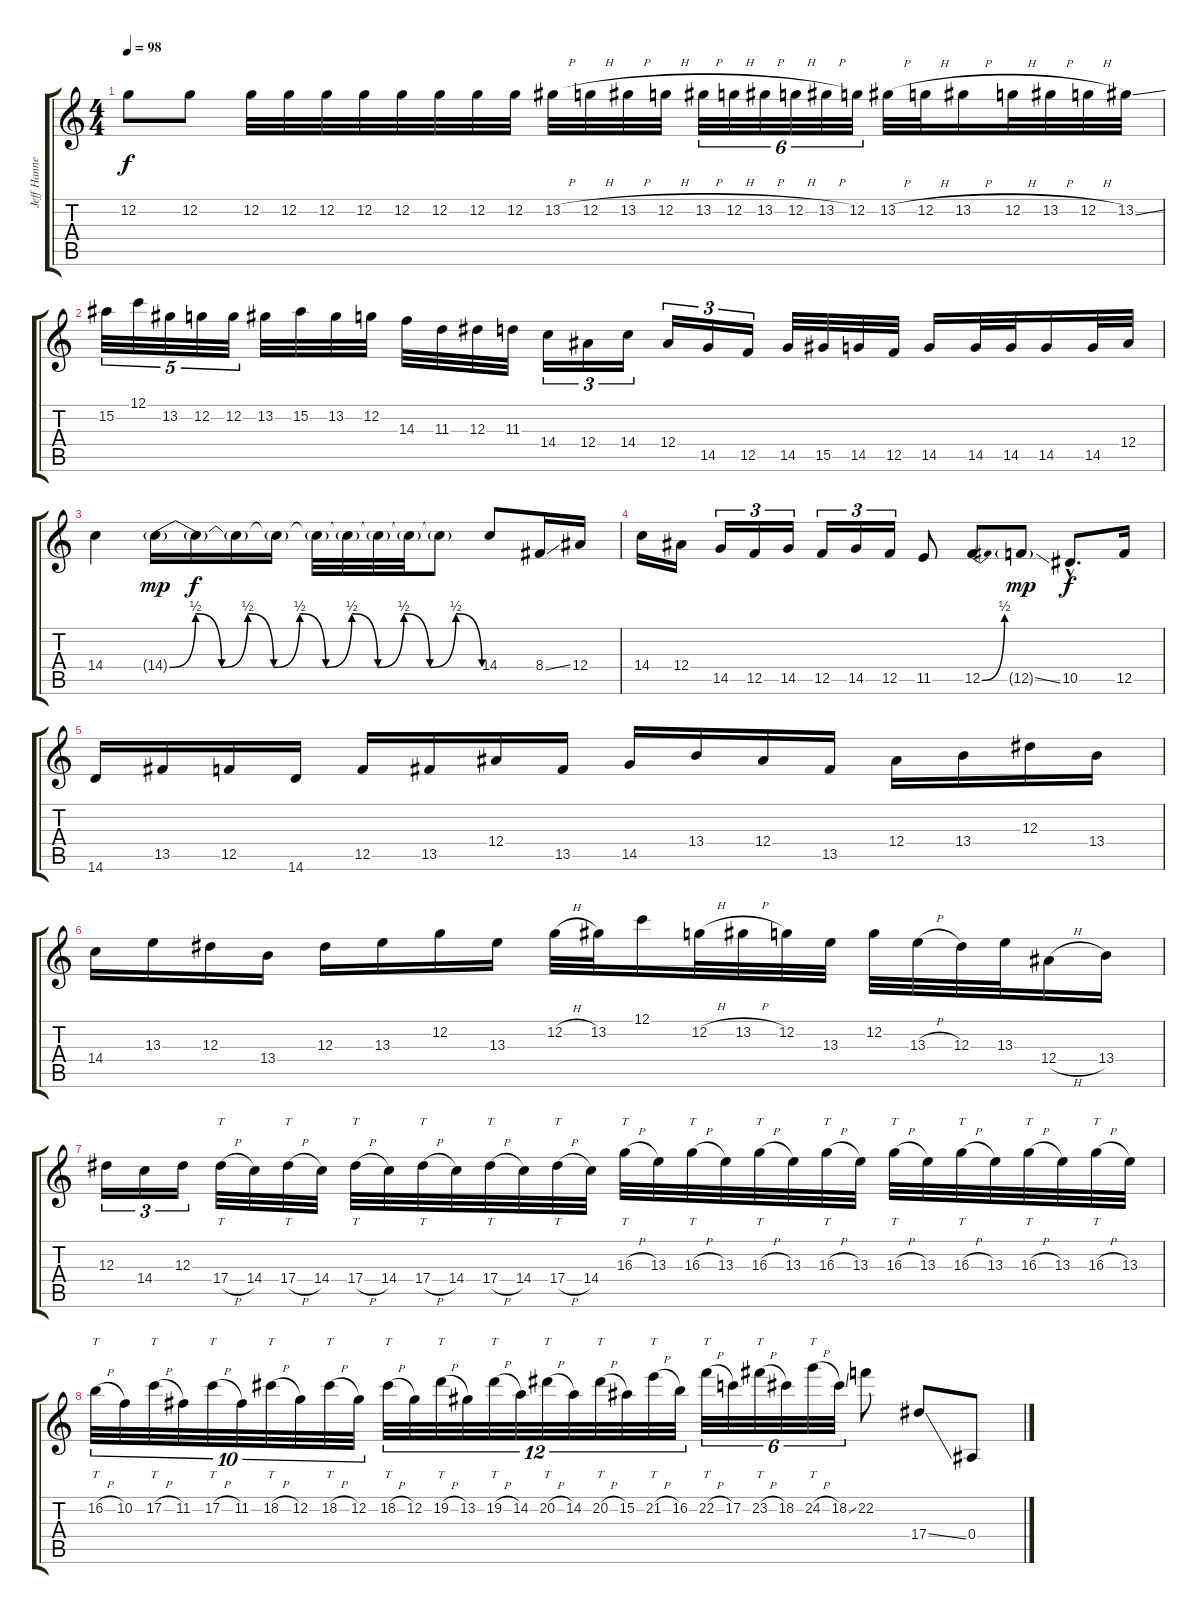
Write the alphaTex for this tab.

\track ("Jeff Hanneman" "Jeff Hanne") {instrument distortionguitar}
\staff {score tabs}
\tuning (C4 G3 Eb3 Bb2 F2 C2) {hide}
\ts (4 4)
\tempo 98
\clef g2
\ks c
12.2.8{dy f} 12.2.8 12.2.32 12.2.32 12.2.32 12.2.32 12.2.32 12.2.32 12.2.32 12.2.32 13.2{h}.32 12.2{h}.32 13.2{h}.32 12.2{h}.32 13.2{h}.32{tu (6 4)} 12.2{h}.32{tu (6 4)} 13.2{h}.32{tu (6 4)} 12.2{h}.32{tu (6 4)} 13.2{h}.32{tu (6 4)} 12.2.32{tu (6 4)} 13.2{h}.32 12.2{h}.32 13.2{h}.16 12.2{h}.32 13.2{h}.32 12.2{h}.32 13.2{ss}.32 |
15.2.32{tu (5 4)} 12.1.32{tu (5 4)} 13.2.32{tu (5 4)} 12.2.32{tu (5 4)} 12.2.32{tu (5 4)} 13.2.32 15.2.32 13.2.32 12.2.32 14.3.32 11.3.32 12.3.32 11.3.32 14.4.16{tu (3 2)} 12.4.16{tu (3 2)} 14.4.16{tu (3 2)} 12.4.16{tu (3 2)} 14.5.16{tu (3 2)} 12.5.16{tu (3 2)} 14.5.32 15.5.32 14.5.32 12.5.32 14.5.16 14.5.32 14.5.32 14.5.16 14.5.32 12.4.32 |
14.4.4 14.4{be (custom 0 0 5 2 10 0 15 2 20 0 25 2 30 0 35 2 40 0 45 2 50 0 55 2 60 0) g}.16{dy mp} 14.4{t}.16{dy f} 14.4{t}.16 14.4{t}.16 14.4{t}.32 14.4{t}.32 14.4{t}.32 14.4{t}.32 14.4{t}.8 14.4.8 8.4{ss}.16 12.4.16 |
14.4.16 12.4.16 14.5.16{tu (3 2)} 12.5.16{tu (3 2)} 14.5.16{tu (3 2)} 12.5.16{tu (3 2)} 14.5.16{tu (3 2)} 12.5.16{tu (3 2)} 11.5.8 12.5{be (bend 0 0 60 2)}.8 12.5{ss g}.8{dy mp} 10.5{hac}.8{d dy f} 12.5.16 |
14.6.16 13.5.16 12.5.16 14.6.16 12.5.16 13.5.16 12.4.16 13.5.16 14.5.16 13.4.16 12.4.16 13.5.16 12.4.16 13.4.16 12.3.16 13.4.16 |
14.4.16 13.3.16 12.3.16 13.4.16 12.3.16 13.3.16 12.2.16 13.3.16 12.2{h}.32 13.2.32 12.1.16 12.2{h}.32 13.2{h}.32 12.2.32 13.3.32 12.2.32 13.3{h}.32 12.3.32 13.3.32 12.4{h}.16 13.4.16 |
12.3.16{tu (3 2)} 14.4.16{tu (3 2)} 12.3.16{tu (3 2)} 17.4{h}.32{tt} 14.4.32 17.4{h}.32{tt} 14.4.32 17.4{h}.32{tt} 14.4.32 17.4{h}.32{tt} 14.4.32 17.4{h}.32{tt} 14.4.32 17.4{h}.32{tt} 14.4.32 16.3{h}.32{tt} 13.3.32 16.3{h}.32{tt} 13.3.32 16.3{h}.32{tt} 13.3.32 16.3{h}.32{tt} 13.3.32 16.3{h}.32{tt} 13.3.32 16.3{h}.32{tt} 13.3.32 16.3{h}.32{tt} 13.3.32 16.3{h}.32{tt} 13.3.32 |
16.2{h}.32{tt tu (10 8)} 10.2.32{tu (10 8)} 17.2{h}.32{tt tu (10 8)} 11.2.32{tu (10 8)} 17.2{h}.32{tt tu (10 8)} 11.2.32{tu (10 8)} 18.2{h}.32{tt tu (10 8)} 12.2.32{tu (10 8)} 18.2{h}.32{tt tu (10 8)} 12.2.32{tu (10 8)} 18.2{h}.32{tt tu (12 8)} 12.2.32{tu (12 8)} 19.2{h}.32{tt tu (12 8)} 13.2.32{tu (12 8)} 19.2{h}.32{tt tu (12 8)} 14.2.32{tu (12 8)} 20.2{h}.32{tt tu (12 8)} 14.2.32{tu (12 8)} 20.2{h}.32{tt tu (12 8)} 15.2.32{tu (12 8)} 21.2{h}.32{tt tu (12 8)} 16.2.32{tu (12 8)} 22.2{h}.32{tt tu (6 4)} 17.2.32{tu (6 4)} 23.2{h}.32{tt tu (6 4)} 18.2.32{tu (6 4)} 24.2{h}.32{tt tu (6 4)} 18.2{ss}.32{tu (6 4)} 22.2.8 17.4{ss}.8 0.4.8
